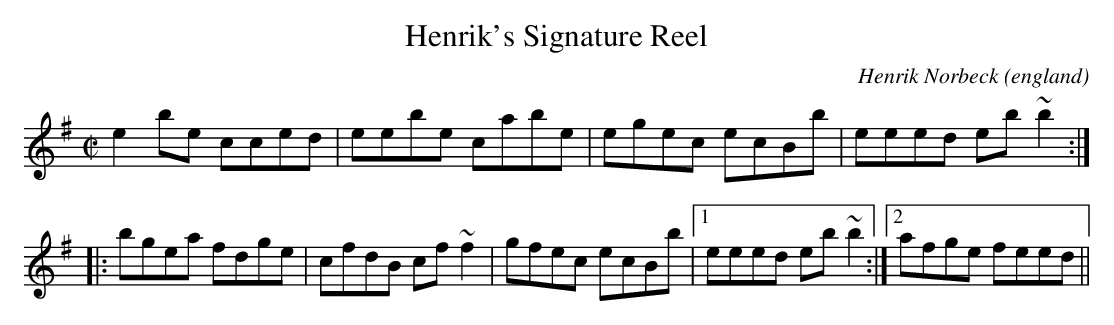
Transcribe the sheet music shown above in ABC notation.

X:1
T:Henrik's Signature Reel
O:england
M:C|
L:1/8
C:Henrik Norbeck
K:Em
e2be cced|eebe cabe|egec ecBb|eeed eb~b2:|
|:bgea fdge|cfdB cf~f2|gfec ecBb|1 eeed eb~b2:|2 afge feed||
